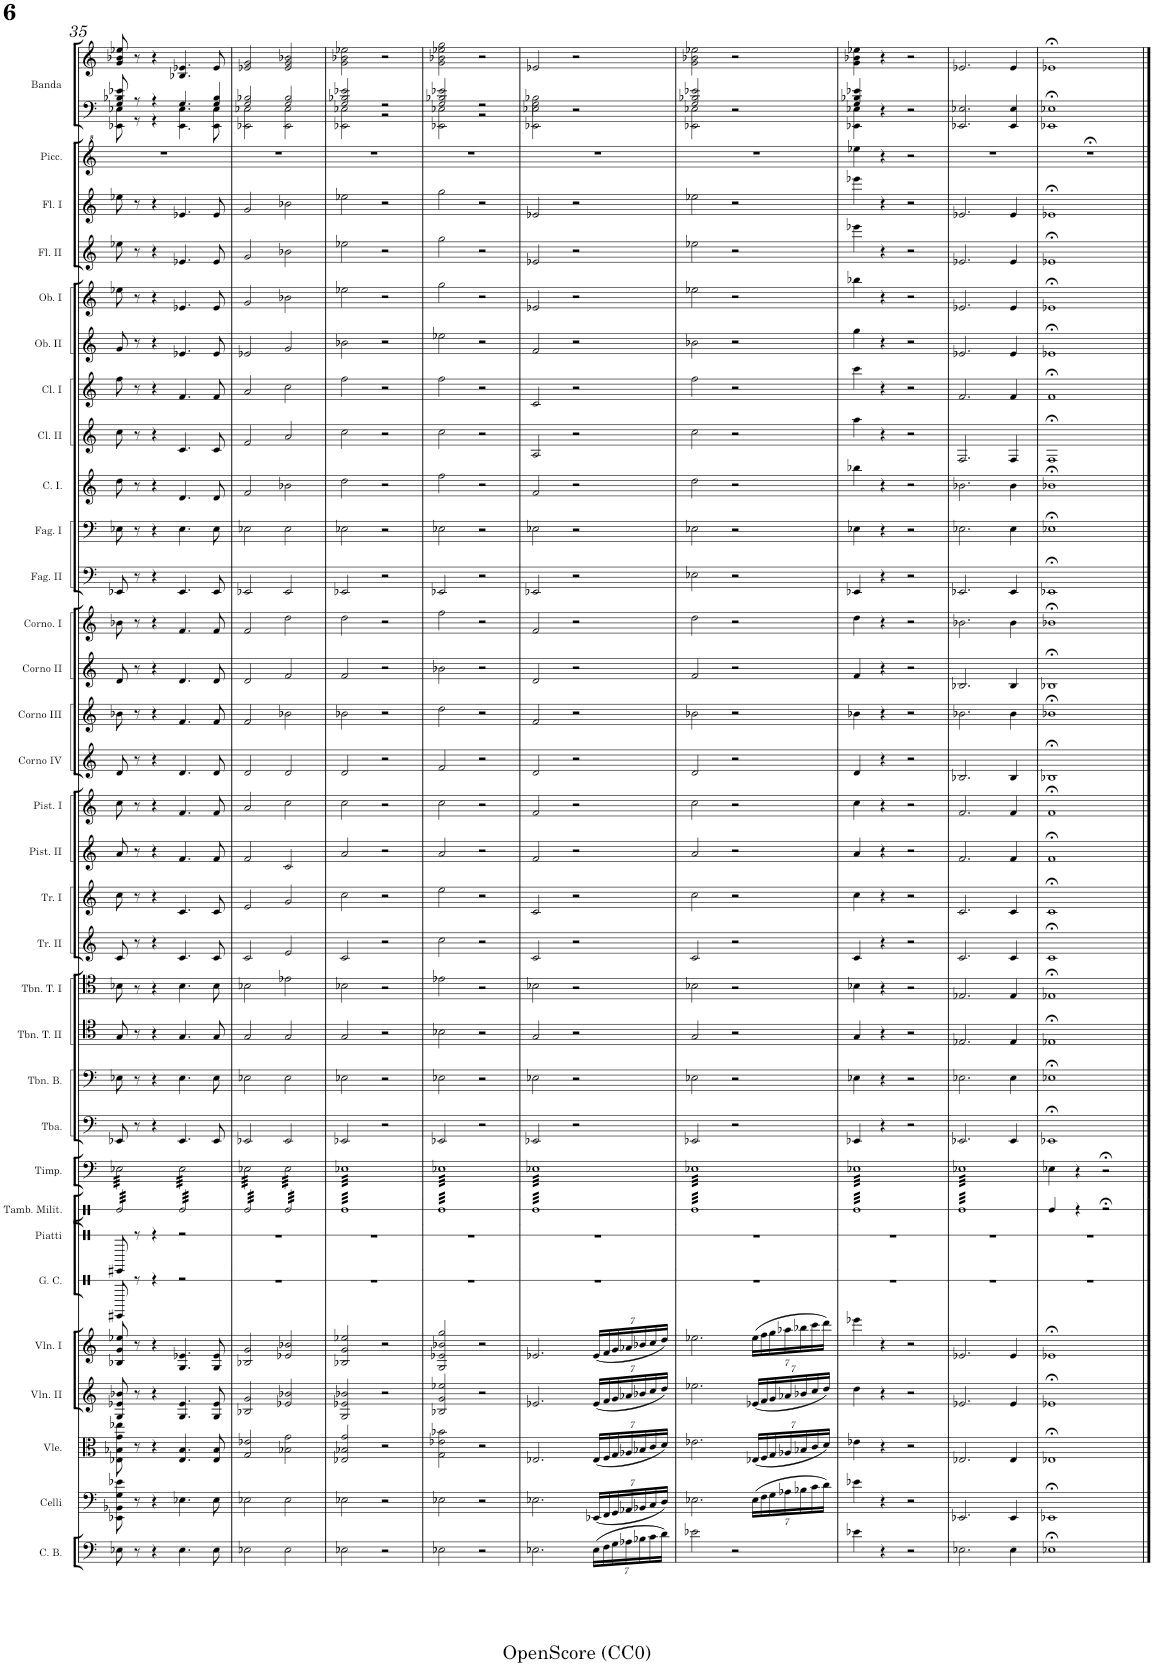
**kern	**kern	**kern	**kern	**kern	**kern	**kern	**kern	**kern	**kern	**kern	**kern	**kern	**kern	**kern	**kern	**kern	**kern	**kern	**kern	**kern	**kern	**kern	**kern	**kern	**kern	**kern	**kern	**kern	**kern	**kern	**kern
*part31	*part30	*part29	*part28	*part27	*part26	*part25	*part24	*part23	*part22	*part21	*part20	*part19	*part18	*part17	*part16	*part15	*part14	*part13	*part12	*part11	*part10	*part9	*part8	*part7	*part6	*part5	*part4	*part3	*part2	*part1	*part1
*staff32	*staff31	*staff30	*staff29	*staff28	*staff27	*staff26	*staff25	*staff24	*staff23	*staff22	*staff21	*staff20	*staff19	*staff18	*staff17	*staff16	*staff15	*staff14	*staff13	*staff12	*staff11	*staff10	*staff9	*staff8	*staff7	*staff6	*staff5	*staff4	*staff3	*staff2	*staff1
*I"C. Bassi	*I"Celli	*I"Viole	*I"Violini II	*I"Violini I	*I"Gran Cassa	*I"Piatti	*I"Timpani G. B. Eb.	*I"Tuba	*I"Trombone Basso	*I"Trombone Tenore II	*I"Trombone Tenore I	*I"Trombe Eb II	*I"Trombe Eb I	*I"Pist. Bb II	*I"Pist. Bb I	*I"Corno in F IV	*I"Corno in F III	*I"Corno in F II	*I"Corno in F I	*I"Fagotto II	*I"Fagotto I	*I"Corno Inglese	*I"Clarinetto in Bb II	*I"Clarinetto in Bb I	*I"Oboi II	*I"Oboi I	*I"Flauto II	*I"Flauto I	*I"Piccolo	*I"Banda (ad libitum)	*
*I'C. B.	*I'Celli	*I'Vle.	*I'Vln. II	*I'Vln. I	*I'G. C.	*I'Piatti	*I'Timp.	*I'Tba.	*I'Tbn. B.	*I'Tbn. T. II	*I'Tbn. T. I	*I'Tr. II	*I'Tr. I	*I'Pist. II	*I'Pist. I	*I'Corno IV	*I'Corno III	*I'Corno II	*I'Corno. I	*I'Fag. II	*I'Fag. I	*I'C. I.	*I'Cl. II	*I'Cl. I	*I'Ob. II	*I'Ob. I	*I'Fl. II	*I'Fl. I	*I'Picc.	*I'Banda	*
!!LO:PB:g=z
*clefF4	*clefF4	*clefC3	*clefG2	*clefG2	*clefX	*clefX	*clefF4	*clefF4	*clefF4	*clefC4	*clefC4	*clefG2	*clefG2	*clefG2	*clefG2	*clefG2	*clefG2	*clefG2	*clefG2	*clefF4	*clefF4	*clefG2	*clefG2	*clefG2	*clefG2	*clefG2	*clefG2	*clefG2	*clefG^2	*clefF4	*clefG2
*Trd7c12	*	*	*	*	*	*	*	*	*	*	*	*Trd-2c-3	*Trd-2c-3	*Trd1c2	*Trd1c2	*Trd4c7	*Trd4c7	*Trd4c7	*Trd4c7	*	*	*Trd4c7	*Trd1c2	*Trd1c2	*	*	*	*	*Trd-7c-12	*	*
*k[]	*k[]	*k[]	*k[]	*k[]	*k[]	*k[]	*k[]	*k[]	*k[]	*k[]	*k[]	*k[]	*k[]	*k[]	*k[]	*k[]	*k[]	*k[]	*k[]	*k[]	*k[]	*k[]	*k[]	*k[]	*k[]	*k[]	*k[]	*k[]	*k[]	*k[]	*k[]
*M4/4	*M4/4	*M4/4	*M4/4	*M4/4	*M4/4	*M4/4	*M4/4	*M4/4	*M4/4	*M4/4	*M4/4	*M4/4	*M4/4	*M4/4	*M4/4	*M4/4	*M4/4	*M4/4	*M4/4	*M4/4	*M4/4	*M4/4	*M4/4	*M4/4	*M4/4	*M4/4	*M4/4	*M4/4	*M4/4	*M4/4	*M4/4
*met(c)	*met(c)	*met(c)	*met(c)	*met(c)	*met(c)	*met(c)	*met(c)	*met(c)	*met(c)	*met(c)	*met(c)	*met(c)	*met(c)	*met(c)	*met(c)	*met(c)	*met(c)	*met(c)	*met(c)	*met(c)	*met(c)	*met(c)	*met(c)	*met(c)	*met(c)	*met(c)	*met(c)	*met(c)	*met(c)	*met(c)	*met(c)
=35	=35	=35	=35	=35	=35	=35	=35	=35	=35	=35	=35	=35	=35	=35	=35	=35	=35	=35	=35	=35	=35	=35	=35	=35	=35	=35	=35	=35	=35	=35	=35
*	*	*	*	*	*	*	*	*	*	*	*	*	*	*	*	*	*	*	*	*	*	*	*	*	*	*	*	*	*	*^	*
*	*	*	*	*	*	*	*tremolo	*	*	*	*	*	*	*	*	*	*	*	*	*	*	*	*	*	*	*	*	*	*	*	*	*
8E-X\	8EE-X\ 8BB-X\ 8G\ 8e-X\	8E-X\ 8B-X\ 8g\ 8ee-X\	8G/ 8e-X/ 8b-X/	8B-X/ 8g/ 8ee-X/	8F#X/	8F#X/	32E-X\LLL	8EE-X/	8E-X\	8G/	8B-X\	8c/	8cc\	8a/	8cc\	8d/	8b-X\	8d/	8b-X\	8EE-X/	8E-X\	8dd\	8cc\	8ff\	8g/	8ee-X\	8ee-X\	8ee-X\	1r	8G/ 8B-X/ 8e-X/	8EE-X\ 8E-X\	8g/ 8b-X/ 8ee-X/
.	.	.	.	.	.	.	32E-X\	.	.	.	.	.	.	.	.	.	.	.	.	.	.	.	.	.	.	.	.	.	.	.	.	.
.	.	.	.	.	.	.	32E-X\	.	.	.	.	.	.	.	.	.	.	.	.	.	.	.	.	.	.	.	.	.	.	.	.	.
.	.	.	.	.	.	.	32E-X\	.	.	.	.	.	.	.	.	.	.	.	.	.	.	.	.	.	.	.	.	.	.	.	.	.
8r	8r	8r	8r	8r	8r	8r	32E-X\	8r	8r	8r	8r	8r	8r	8r	8r	8r	8r	8r	8r	8r	8r	8r	8r	8r	8r	8r	8r	8r	.	8r	8r	8r
.	.	.	.	.	.	.	32E-X\	.	.	.	.	.	.	.	.	.	.	.	.	.	.	.	.	.	.	.	.	.	.	.	.	.
.	.	.	.	.	.	.	32E-X\	.	.	.	.	.	.	.	.	.	.	.	.	.	.	.	.	.	.	.	.	.	.	.	.	.
.	.	.	.	.	.	.	32E-X\	.	.	.	.	.	.	.	.	.	.	.	.	.	.	.	.	.	.	.	.	.	.	.	.	.
4r	4r	4r	4r	4r	4r	4r	32E-X\	4r	4r	4r	4r	4r	4r	4r	4r	4r	4r	4r	4r	4r	4r	4r	4r	4r	4r	4r	4r	4r	.	4r	4r	4r
.	.	.	.	.	.	.	32E-X\	.	.	.	.	.	.	.	.	.	.	.	.	.	.	.	.	.	.	.	.	.	.	.	.	.
.	.	.	.	.	.	.	32E-X\	.	.	.	.	.	.	.	.	.	.	.	.	.	.	.	.	.	.	.	.	.	.	.	.	.
.	.	.	.	.	.	.	32E-X\	.	.	.	.	.	.	.	.	.	.	.	.	.	.	.	.	.	.	.	.	.	.	.	.	.
.	.	.	.	.	.	.	32E-X\	.	.	.	.	.	.	.	.	.	.	.	.	.	.	.	.	.	.	.	.	.	.	.	.	.
.	.	.	.	.	.	.	32E-X\	.	.	.	.	.	.	.	.	.	.	.	.	.	.	.	.	.	.	.	.	.	.	.	.	.
.	.	.	.	.	.	.	32E-X\	.	.	.	.	.	.	.	.	.	.	.	.	.	.	.	.	.	.	.	.	.	.	.	.	.
.	.	.	.	.	.	.	32E-X\JJJ	.	.	.	.	.	.	.	.	.	.	.	.	.	.	.	.	.	.	.	.	.	.	.	.	.
4.E-\	4.E-X\	4.E-/ 4.B-/	4.G/ 4.e-/	4.G/ 4.e-X/	2r	2r	32E-\LLL	4.EE-/	4.E-\	4.G/	4.B-\	4.c/	4.c/	4.f/	4.f/	4.d/	4.f/	4.d/	4.f/	4.EE-/	4.E-\	4.d/	4.c/	4.f/	4.e-X/	4.e-X/	4.e-X/	4.e-X/	.	4.G/	4.EE-\ 4.E-\	4.B-X/ 4.e-X/
.	.	.	.	.	.	.	32E-\	.	.	.	.	.	.	.	.	.	.	.	.	.	.	.	.	.	.	.	.	.	.	.	.	.
.	.	.	.	.	.	.	32E-\	.	.	.	.	.	.	.	.	.	.	.	.	.	.	.	.	.	.	.	.	.	.	.	.	.
.	.	.	.	.	.	.	32E-\	.	.	.	.	.	.	.	.	.	.	.	.	.	.	.	.	.	.	.	.	.	.	.	.	.
.	.	.	.	.	.	.	32E-\	.	.	.	.	.	.	.	.	.	.	.	.	.	.	.	.	.	.	.	.	.	.	.	.	.
.	.	.	.	.	.	.	32E-\	.	.	.	.	.	.	.	.	.	.	.	.	.	.	.	.	.	.	.	.	.	.	.	.	.
.	.	.	.	.	.	.	32E-\	.	.	.	.	.	.	.	.	.	.	.	.	.	.	.	.	.	.	.	.	.	.	.	.	.
.	.	.	.	.	.	.	32E-\	.	.	.	.	.	.	.	.	.	.	.	.	.	.	.	.	.	.	.	.	.	.	.	.	.
.	.	.	.	.	.	.	32E-\	.	.	.	.	.	.	.	.	.	.	.	.	.	.	.	.	.	.	.	.	.	.	.	.	.
.	.	.	.	.	.	.	32E-\	.	.	.	.	.	.	.	.	.	.	.	.	.	.	.	.	.	.	.	.	.	.	.	.	.
.	.	.	.	.	.	.	32E-\	.	.	.	.	.	.	.	.	.	.	.	.	.	.	.	.	.	.	.	.	.	.	.	.	.
.	.	.	.	.	.	.	32E-\	.	.	.	.	.	.	.	.	.	.	.	.	.	.	.	.	.	.	.	.	.	.	.	.	.
8E-\	8E-\	8E-/ 8B-/	8G/ 8e-/	8G/ 8e-/	.	.	32E-\	8EE-/	8E-\	8G/	8B-\	8c/	8c/	8f/	8f/	8d/	8f/	8d/	8f/	8EE-/	8E-\	8d/	8c/	8f/	8e-/	8e-/	8e-/	8e-/	.	8G/ 8B-/	8EE-\ 8E-\	8e-/
.	.	.	.	.	.	.	32E-\	.	.	.	.	.	.	.	.	.	.	.	.	.	.	.	.	.	.	.	.	.	.	.	.	.
.	.	.	.	.	.	.	32E-\	.	.	.	.	.	.	.	.	.	.	.	.	.	.	.	.	.	.	.	.	.	.	.	.	.
.	.	.	.	.	.	.	32E-\JJJ	.	.	.	.	.	.	.	.	.	.	.	.	.	.	.	.	.	.	.	.	.	.	.	.	.
=36	=36	=36	=36	=36	=36	=36	=36	=36	=36	=36	=36	=36	=36	=36	=36	=36	=36	=36	=36	=36	=36	=36	=36	=36	=36	=36	=36	=36	=36	=36	=36	=36
2E-X\	2E-X\	2G/ 2e-X/	2B-X/ 2g/	2B-X/ 2g/	1r	1r	32E-X\LLL	2EE-X/	2E-X\	2G/	2B-X\	2c/	2e/	2f/	2a/	2d/	2f/	2d/	2f/	2EE-X/	2E-X\	2f/	2f/	2a/	2e-X/	2g/	2g/	2g/	1r	2G/ 2B-X/	2EE-X\ 2E-X\	2e-X/ 2g/
.	.	.	.	.	.	.	32E-X\	.	.	.	.	.	.	.	.	.	.	.	.	.	.	.	.	.	.	.	.	.	.	.	.	.
.	.	.	.	.	.	.	32E-X\	.	.	.	.	.	.	.	.	.	.	.	.	.	.	.	.	.	.	.	.	.	.	.	.	.
.	.	.	.	.	.	.	32E-X\	.	.	.	.	.	.	.	.	.	.	.	.	.	.	.	.	.	.	.	.	.	.	.	.	.
.	.	.	.	.	.	.	32E-X\	.	.	.	.	.	.	.	.	.	.	.	.	.	.	.	.	.	.	.	.	.	.	.	.	.
.	.	.	.	.	.	.	32E-X\	.	.	.	.	.	.	.	.	.	.	.	.	.	.	.	.	.	.	.	.	.	.	.	.	.
.	.	.	.	.	.	.	32E-X\	.	.	.	.	.	.	.	.	.	.	.	.	.	.	.	.	.	.	.	.	.	.	.	.	.
.	.	.	.	.	.	.	32E-X\	.	.	.	.	.	.	.	.	.	.	.	.	.	.	.	.	.	.	.	.	.	.	.	.	.
.	.	.	.	.	.	.	32E-X\	.	.	.	.	.	.	.	.	.	.	.	.	.	.	.	.	.	.	.	.	.	.	.	.	.
.	.	.	.	.	.	.	32E-X\	.	.	.	.	.	.	.	.	.	.	.	.	.	.	.	.	.	.	.	.	.	.	.	.	.
.	.	.	.	.	.	.	32E-X\	.	.	.	.	.	.	.	.	.	.	.	.	.	.	.	.	.	.	.	.	.	.	.	.	.
.	.	.	.	.	.	.	32E-X\	.	.	.	.	.	.	.	.	.	.	.	.	.	.	.	.	.	.	.	.	.	.	.	.	.
.	.	.	.	.	.	.	32E-X\	.	.	.	.	.	.	.	.	.	.	.	.	.	.	.	.	.	.	.	.	.	.	.	.	.
.	.	.	.	.	.	.	32E-X\	.	.	.	.	.	.	.	.	.	.	.	.	.	.	.	.	.	.	.	.	.	.	.	.	.
.	.	.	.	.	.	.	32E-X\	.	.	.	.	.	.	.	.	.	.	.	.	.	.	.	.	.	.	.	.	.	.	.	.	.
.	.	.	.	.	.	.	32E-X\JJJ	.	.	.	.	.	.	.	.	.	.	.	.	.	.	.	.	.	.	.	.	.	.	.	.	.
2E-\	2E-\	2B-X\ 2g\	2e-X/ 2b-X/	2e-X/ 2b-X/	.	.	32E-\LLL	2EE-/	2E-\	2G/	2e-X\	2e/	2g/	2c/	2cc\	2d/	2b-X\	2f/	2dd\	2EE-/	2E-\	2b-X\	2a/	2cc\	2g/	2b-X\	2b-X\	2b-X\	.	2G/ 2B-/	2EE-\ 2E-\	2e-/ 2g/ 2b-X/
.	.	.	.	.	.	.	32E-\	.	.	.	.	.	.	.	.	.	.	.	.	.	.	.	.	.	.	.	.	.	.	.	.	.
.	.	.	.	.	.	.	32E-\	.	.	.	.	.	.	.	.	.	.	.	.	.	.	.	.	.	.	.	.	.	.	.	.	.
.	.	.	.	.	.	.	32E-\	.	.	.	.	.	.	.	.	.	.	.	.	.	.	.	.	.	.	.	.	.	.	.	.	.
.	.	.	.	.	.	.	32E-\	.	.	.	.	.	.	.	.	.	.	.	.	.	.	.	.	.	.	.	.	.	.	.	.	.
.	.	.	.	.	.	.	32E-\	.	.	.	.	.	.	.	.	.	.	.	.	.	.	.	.	.	.	.	.	.	.	.	.	.
.	.	.	.	.	.	.	32E-\	.	.	.	.	.	.	.	.	.	.	.	.	.	.	.	.	.	.	.	.	.	.	.	.	.
.	.	.	.	.	.	.	32E-\	.	.	.	.	.	.	.	.	.	.	.	.	.	.	.	.	.	.	.	.	.	.	.	.	.
.	.	.	.	.	.	.	32E-\	.	.	.	.	.	.	.	.	.	.	.	.	.	.	.	.	.	.	.	.	.	.	.	.	.
.	.	.	.	.	.	.	32E-\	.	.	.	.	.	.	.	.	.	.	.	.	.	.	.	.	.	.	.	.	.	.	.	.	.
.	.	.	.	.	.	.	32E-\	.	.	.	.	.	.	.	.	.	.	.	.	.	.	.	.	.	.	.	.	.	.	.	.	.
.	.	.	.	.	.	.	32E-\	.	.	.	.	.	.	.	.	.	.	.	.	.	.	.	.	.	.	.	.	.	.	.	.	.
.	.	.	.	.	.	.	32E-\	.	.	.	.	.	.	.	.	.	.	.	.	.	.	.	.	.	.	.	.	.	.	.	.	.
.	.	.	.	.	.	.	32E-\	.	.	.	.	.	.	.	.	.	.	.	.	.	.	.	.	.	.	.	.	.	.	.	.	.
.	.	.	.	.	.	.	32E-\	.	.	.	.	.	.	.	.	.	.	.	.	.	.	.	.	.	.	.	.	.	.	.	.	.
.	.	.	.	.	.	.	32E-\JJJ	.	.	.	.	.	.	.	.	.	.	.	.	.	.	.	.	.	.	.	.	.	.	.	.	.
=37	=37	=37	=37	=37	=37	=37	=37	=37	=37	=37	=37	=37	=37	=37	=37	=37	=37	=37	=37	=37	=37	=37	=37	=37	=37	=37	=37	=37	=37	=37	=37	=37
2E-X\	2E-X\	2E-X/ 2B-X/ 2g/	2G/ 2e-X/ 2b-X/	2B-X/ 2g/ 2ee-X/	1r	1r	32E-XLLL	2EE-X/	2E-X\	2G/	2B-X\	2c/	2cc\	2a/	2cc\	2d/	2b-X\	2f/	2dd\	2EE-X/	2E-X\	2dd\	2cc\	2ff\	2b-X\	2ee-X\	2ee-X\	2ee-X\	1r	2G/ 2B-X/ 2e-X/	2EE-X\ 2E-X\	2g\ 2b-X\ 2ee-X\
.	.	.	.	.	.	.	32E-X	.	.	.	.	.	.	.	.	.	.	.	.	.	.	.	.	.	.	.	.	.	.	.	.	.
.	.	.	.	.	.	.	32E-X	.	.	.	.	.	.	.	.	.	.	.	.	.	.	.	.	.	.	.	.	.	.	.	.	.
.	.	.	.	.	.	.	32E-X	.	.	.	.	.	.	.	.	.	.	.	.	.	.	.	.	.	.	.	.	.	.	.	.	.
.	.	.	.	.	.	.	32E-X	.	.	.	.	.	.	.	.	.	.	.	.	.	.	.	.	.	.	.	.	.	.	.	.	.
.	.	.	.	.	.	.	32E-X	.	.	.	.	.	.	.	.	.	.	.	.	.	.	.	.	.	.	.	.	.	.	.	.	.
.	.	.	.	.	.	.	32E-X	.	.	.	.	.	.	.	.	.	.	.	.	.	.	.	.	.	.	.	.	.	.	.	.	.
.	.	.	.	.	.	.	32E-X	.	.	.	.	.	.	.	.	.	.	.	.	.	.	.	.	.	.	.	.	.	.	.	.	.
.	.	.	.	.	.	.	32E-X	.	.	.	.	.	.	.	.	.	.	.	.	.	.	.	.	.	.	.	.	.	.	.	.	.
.	.	.	.	.	.	.	32E-X	.	.	.	.	.	.	.	.	.	.	.	.	.	.	.	.	.	.	.	.	.	.	.	.	.
.	.	.	.	.	.	.	32E-X	.	.	.	.	.	.	.	.	.	.	.	.	.	.	.	.	.	.	.	.	.	.	.	.	.
.	.	.	.	.	.	.	32E-X	.	.	.	.	.	.	.	.	.	.	.	.	.	.	.	.	.	.	.	.	.	.	.	.	.
.	.	.	.	.	.	.	32E-X	.	.	.	.	.	.	.	.	.	.	.	.	.	.	.	.	.	.	.	.	.	.	.	.	.
.	.	.	.	.	.	.	32E-X	.	.	.	.	.	.	.	.	.	.	.	.	.	.	.	.	.	.	.	.	.	.	.	.	.
.	.	.	.	.	.	.	32E-X	.	.	.	.	.	.	.	.	.	.	.	.	.	.	.	.	.	.	.	.	.	.	.	.	.
.	.	.	.	.	.	.	32E-X	.	.	.	.	.	.	.	.	.	.	.	.	.	.	.	.	.	.	.	.	.	.	.	.	.
2r	2r	2r	2r	2r	.	.	32E-X	2r	2r	2r	2r	2r	2r	2r	2r	2r	2r	2r	2r	2r	2r	2r	2r	2r	2r	2r	2r	2r	.	2r	2r	2r
.	.	.	.	.	.	.	32E-X	.	.	.	.	.	.	.	.	.	.	.	.	.	.	.	.	.	.	.	.	.	.	.	.	.
.	.	.	.	.	.	.	32E-X	.	.	.	.	.	.	.	.	.	.	.	.	.	.	.	.	.	.	.	.	.	.	.	.	.
.	.	.	.	.	.	.	32E-X	.	.	.	.	.	.	.	.	.	.	.	.	.	.	.	.	.	.	.	.	.	.	.	.	.
.	.	.	.	.	.	.	32E-X	.	.	.	.	.	.	.	.	.	.	.	.	.	.	.	.	.	.	.	.	.	.	.	.	.
.	.	.	.	.	.	.	32E-X	.	.	.	.	.	.	.	.	.	.	.	.	.	.	.	.	.	.	.	.	.	.	.	.	.
.	.	.	.	.	.	.	32E-X	.	.	.	.	.	.	.	.	.	.	.	.	.	.	.	.	.	.	.	.	.	.	.	.	.
.	.	.	.	.	.	.	32E-X	.	.	.	.	.	.	.	.	.	.	.	.	.	.	.	.	.	.	.	.	.	.	.	.	.
.	.	.	.	.	.	.	32E-X	.	.	.	.	.	.	.	.	.	.	.	.	.	.	.	.	.	.	.	.	.	.	.	.	.
.	.	.	.	.	.	.	32E-X	.	.	.	.	.	.	.	.	.	.	.	.	.	.	.	.	.	.	.	.	.	.	.	.	.
.	.	.	.	.	.	.	32E-X	.	.	.	.	.	.	.	.	.	.	.	.	.	.	.	.	.	.	.	.	.	.	.	.	.
.	.	.	.	.	.	.	32E-X	.	.	.	.	.	.	.	.	.	.	.	.	.	.	.	.	.	.	.	.	.	.	.	.	.
.	.	.	.	.	.	.	32E-X	.	.	.	.	.	.	.	.	.	.	.	.	.	.	.	.	.	.	.	.	.	.	.	.	.
.	.	.	.	.	.	.	32E-X	.	.	.	.	.	.	.	.	.	.	.	.	.	.	.	.	.	.	.	.	.	.	.	.	.
.	.	.	.	.	.	.	32E-X	.	.	.	.	.	.	.	.	.	.	.	.	.	.	.	.	.	.	.	.	.	.	.	.	.
.	.	.	.	.	.	.	32E-XJJJ	.	.	.	.	.	.	.	.	.	.	.	.	.	.	.	.	.	.	.	.	.	.	.	.	.
=38	=38	=38	=38	=38	=38	=38	=38	=38	=38	=38	=38	=38	=38	=38	=38	=38	=38	=38	=38	=38	=38	=38	=38	=38	=38	=38	=38	=38	=38	=38	=38	=38
2E-X\	2E-X\	2G\ 2e-X\ 2b-X\	2B-X/ 2g/ 2ee-X/	2G/ 2e-X/ 2b-X/ 2gg/	1r	1r	32E-XLLL	2EE-X/	2E-X\	2B-X\	2e-X\	2cc\	2ee\	2a/	2cc\	2f/	2dd\	2b-X\	2ff\	2EE-X/	2E-X\	2ff\	2cc\	2ff\	2ee-X\	2gg\	2gg\	2gg\	1r	2G/ 2B-X/ 2e-X/	2EE-X\ 2E-X\	2g\ 2b-X\ 2ee-X\ 2gg\
.	.	.	.	.	.	.	32E-X	.	.	.	.	.	.	.	.	.	.	.	.	.	.	.	.	.	.	.	.	.	.	.	.	.
.	.	.	.	.	.	.	32E-X	.	.	.	.	.	.	.	.	.	.	.	.	.	.	.	.	.	.	.	.	.	.	.	.	.
.	.	.	.	.	.	.	32E-X	.	.	.	.	.	.	.	.	.	.	.	.	.	.	.	.	.	.	.	.	.	.	.	.	.
.	.	.	.	.	.	.	32E-X	.	.	.	.	.	.	.	.	.	.	.	.	.	.	.	.	.	.	.	.	.	.	.	.	.
.	.	.	.	.	.	.	32E-X	.	.	.	.	.	.	.	.	.	.	.	.	.	.	.	.	.	.	.	.	.	.	.	.	.
.	.	.	.	.	.	.	32E-X	.	.	.	.	.	.	.	.	.	.	.	.	.	.	.	.	.	.	.	.	.	.	.	.	.
.	.	.	.	.	.	.	32E-X	.	.	.	.	.	.	.	.	.	.	.	.	.	.	.	.	.	.	.	.	.	.	.	.	.
.	.	.	.	.	.	.	32E-X	.	.	.	.	.	.	.	.	.	.	.	.	.	.	.	.	.	.	.	.	.	.	.	.	.
.	.	.	.	.	.	.	32E-X	.	.	.	.	.	.	.	.	.	.	.	.	.	.	.	.	.	.	.	.	.	.	.	.	.
.	.	.	.	.	.	.	32E-X	.	.	.	.	.	.	.	.	.	.	.	.	.	.	.	.	.	.	.	.	.	.	.	.	.
.	.	.	.	.	.	.	32E-X	.	.	.	.	.	.	.	.	.	.	.	.	.	.	.	.	.	.	.	.	.	.	.	.	.
.	.	.	.	.	.	.	32E-X	.	.	.	.	.	.	.	.	.	.	.	.	.	.	.	.	.	.	.	.	.	.	.	.	.
.	.	.	.	.	.	.	32E-X	.	.	.	.	.	.	.	.	.	.	.	.	.	.	.	.	.	.	.	.	.	.	.	.	.
.	.	.	.	.	.	.	32E-X	.	.	.	.	.	.	.	.	.	.	.	.	.	.	.	.	.	.	.	.	.	.	.	.	.
.	.	.	.	.	.	.	32E-X	.	.	.	.	.	.	.	.	.	.	.	.	.	.	.	.	.	.	.	.	.	.	.	.	.
2r	2r	2r	2r	2r	.	.	32E-X	2r	2r	2r	2r	2r	2r	2r	2r	2r	2r	2r	2r	2r	2r	2r	2r	2r	2r	2r	2r	2r	.	2r	2r	2r
.	.	.	.	.	.	.	32E-X	.	.	.	.	.	.	.	.	.	.	.	.	.	.	.	.	.	.	.	.	.	.	.	.	.
.	.	.	.	.	.	.	32E-X	.	.	.	.	.	.	.	.	.	.	.	.	.	.	.	.	.	.	.	.	.	.	.	.	.
.	.	.	.	.	.	.	32E-X	.	.	.	.	.	.	.	.	.	.	.	.	.	.	.	.	.	.	.	.	.	.	.	.	.
.	.	.	.	.	.	.	32E-X	.	.	.	.	.	.	.	.	.	.	.	.	.	.	.	.	.	.	.	.	.	.	.	.	.
.	.	.	.	.	.	.	32E-X	.	.	.	.	.	.	.	.	.	.	.	.	.	.	.	.	.	.	.	.	.	.	.	.	.
.	.	.	.	.	.	.	32E-X	.	.	.	.	.	.	.	.	.	.	.	.	.	.	.	.	.	.	.	.	.	.	.	.	.
.	.	.	.	.	.	.	32E-X	.	.	.	.	.	.	.	.	.	.	.	.	.	.	.	.	.	.	.	.	.	.	.	.	.
.	.	.	.	.	.	.	32E-X	.	.	.	.	.	.	.	.	.	.	.	.	.	.	.	.	.	.	.	.	.	.	.	.	.
.	.	.	.	.	.	.	32E-X	.	.	.	.	.	.	.	.	.	.	.	.	.	.	.	.	.	.	.	.	.	.	.	.	.
.	.	.	.	.	.	.	32E-X	.	.	.	.	.	.	.	.	.	.	.	.	.	.	.	.	.	.	.	.	.	.	.	.	.
.	.	.	.	.	.	.	32E-X	.	.	.	.	.	.	.	.	.	.	.	.	.	.	.	.	.	.	.	.	.	.	.	.	.
.	.	.	.	.	.	.	32E-X	.	.	.	.	.	.	.	.	.	.	.	.	.	.	.	.	.	.	.	.	.	.	.	.	.
.	.	.	.	.	.	.	32E-X	.	.	.	.	.	.	.	.	.	.	.	.	.	.	.	.	.	.	.	.	.	.	.	.	.
.	.	.	.	.	.	.	32E-X	.	.	.	.	.	.	.	.	.	.	.	.	.	.	.	.	.	.	.	.	.	.	.	.	.
.	.	.	.	.	.	.	32E-XJJJ	.	.	.	.	.	.	.	.	.	.	.	.	.	.	.	.	.	.	.	.	.	.	.	.	.
=39	=39	=39	=39	=39	=39	=39	=39	=39	=39	=39	=39	=39	=39	=39	=39	=39	=39	=39	=39	=39	=39	=39	=39	=39	=39	=39	=39	=39	=39	=39	=39	=39
2.E-X\	2.E-X\	2.E-X/	2.e-X/	2.e-X/	1r	1r	32E-XLLL	2EE-X/	2E-X\	2G/	2B-X\	2c/	2c/	2f/	2f/	2d/	2f/	2d/	2f/	2EE-X/	2E-X\	2f/	2A/	2c/	2f/	2e-X/	2e-X/	2e-X/	1r	2B-X\	2EE-X\ 2E-X\ 2G\	2e-X/
.	.	.	.	.	.	.	32E-X	.	.	.	.	.	.	.	.	.	.	.	.	.	.	.	.	.	.	.	.	.	.	.	.	.
.	.	.	.	.	.	.	32E-X	.	.	.	.	.	.	.	.	.	.	.	.	.	.	.	.	.	.	.	.	.	.	.	.	.
.	.	.	.	.	.	.	32E-X	.	.	.	.	.	.	.	.	.	.	.	.	.	.	.	.	.	.	.	.	.	.	.	.	.
.	.	.	.	.	.	.	32E-X	.	.	.	.	.	.	.	.	.	.	.	.	.	.	.	.	.	.	.	.	.	.	.	.	.
.	.	.	.	.	.	.	32E-X	.	.	.	.	.	.	.	.	.	.	.	.	.	.	.	.	.	.	.	.	.	.	.	.	.
.	.	.	.	.	.	.	32E-X	.	.	.	.	.	.	.	.	.	.	.	.	.	.	.	.	.	.	.	.	.	.	.	.	.
.	.	.	.	.	.	.	32E-X	.	.	.	.	.	.	.	.	.	.	.	.	.	.	.	.	.	.	.	.	.	.	.	.	.
.	.	.	.	.	.	.	32E-X	.	.	.	.	.	.	.	.	.	.	.	.	.	.	.	.	.	.	.	.	.	.	.	.	.
.	.	.	.	.	.	.	32E-X	.	.	.	.	.	.	.	.	.	.	.	.	.	.	.	.	.	.	.	.	.	.	.	.	.
.	.	.	.	.	.	.	32E-X	.	.	.	.	.	.	.	.	.	.	.	.	.	.	.	.	.	.	.	.	.	.	.	.	.
.	.	.	.	.	.	.	32E-X	.	.	.	.	.	.	.	.	.	.	.	.	.	.	.	.	.	.	.	.	.	.	.	.	.
.	.	.	.	.	.	.	32E-X	.	.	.	.	.	.	.	.	.	.	.	.	.	.	.	.	.	.	.	.	.	.	.	.	.
.	.	.	.	.	.	.	32E-X	.	.	.	.	.	.	.	.	.	.	.	.	.	.	.	.	.	.	.	.	.	.	.	.	.
.	.	.	.	.	.	.	32E-X	.	.	.	.	.	.	.	.	.	.	.	.	.	.	.	.	.	.	.	.	.	.	.	.	.
.	.	.	.	.	.	.	32E-X	.	.	.	.	.	.	.	.	.	.	.	.	.	.	.	.	.	.	.	.	.	.	.	.	.
.	.	.	.	.	.	.	32E-X	2r	2r	2r	2r	2r	2r	2r	2r	2r	2r	2r	2r	2r	2r	2r	2r	2r	2r	2r	2r	2r	.	2ryy	2r	2r
.	.	.	.	.	.	.	32E-X	.	.	.	.	.	.	.	.	.	.	.	.	.	.	.	.	.	.	.	.	.	.	.	.	.
.	.	.	.	.	.	.	32E-X	.	.	.	.	.	.	.	.	.	.	.	.	.	.	.	.	.	.	.	.	.	.	.	.	.
.	.	.	.	.	.	.	32E-X	.	.	.	.	.	.	.	.	.	.	.	.	.	.	.	.	.	.	.	.	.	.	.	.	.
.	.	.	.	.	.	.	32E-X	.	.	.	.	.	.	.	.	.	.	.	.	.	.	.	.	.	.	.	.	.	.	.	.	.
.	.	.	.	.	.	.	32E-X	.	.	.	.	.	.	.	.	.	.	.	.	.	.	.	.	.	.	.	.	.	.	.	.	.
.	.	.	.	.	.	.	32E-X	.	.	.	.	.	.	.	.	.	.	.	.	.	.	.	.	.	.	.	.	.	.	.	.	.
.	.	.	.	.	.	.	32E-X	.	.	.	.	.	.	.	.	.	.	.	.	.	.	.	.	.	.	.	.	.	.	.	.	.
*Xbrackettup	*Xbrackettup	*Xbrackettup	*Xbrackettup	*Xbrackettup	*	*	*	*	*	*	*	*	*	*	*	*	*	*	*	*	*	*	*	*	*	*	*	*	*	*	*	*
(28E-\LL	(28EE-X/LL	(28E-/LL	(28e-/LL	(28e-/LL	.	.	32E-X	.	.	.	.	.	.	.	.	.	.	.	.	.	.	.	.	.	.	.	.	.	.	.	.	.
.	.	.	.	.	.	.	32E-X	.	.	.	.	.	.	.	.	.	.	.	.	.	.	.	.	.	.	.	.	.	.	.	.	.
28F\	28FF/	28F/	28f/	28f/	.	.	.	.	.	.	.	.	.	.	.	.	.	.	.	.	.	.	.	.	.	.	.	.	.	.	.	.
.	.	.	.	.	.	.	32E-X	.	.	.	.	.	.	.	.	.	.	.	.	.	.	.	.	.	.	.	.	.	.	.	.	.
28G\	28GG/	28G/	28g/	28g/	.	.	.	.	.	.	.	.	.	.	.	.	.	.	.	.	.	.	.	.	.	.	.	.	.	.	.	.
.	.	.	.	.	.	.	32E-X	.	.	.	.	.	.	.	.	.	.	.	.	.	.	.	.	.	.	.	.	.	.	.	.	.
28A-X\	28AA-X/	28A-X/	28a-X/	28a-X/	.	.	.	.	.	.	.	.	.	.	.	.	.	.	.	.	.	.	.	.	.	.	.	.	.	.	.	.
.	.	.	.	.	.	.	32E-X	.	.	.	.	.	.	.	.	.	.	.	.	.	.	.	.	.	.	.	.	.	.	.	.	.
28B-X\	28BB-X/	28B-X/	28b-X/	28b-X/	.	.	.	.	.	.	.	.	.	.	.	.	.	.	.	.	.	.	.	.	.	.	.	.	.	.	.	.
.	.	.	.	.	.	.	32E-X	.	.	.	.	.	.	.	.	.	.	.	.	.	.	.	.	.	.	.	.	.	.	.	.	.
28c\	28C/	28c/	28cc/	28cc/	.	.	.	.	.	.	.	.	.	.	.	.	.	.	.	.	.	.	.	.	.	.	.	.	.	.	.	.
.	.	.	.	.	.	.	32E-X	.	.	.	.	.	.	.	.	.	.	.	.	.	.	.	.	.	.	.	.	.	.	.	.	.
28d\JJ)	28D/JJ)	28d/JJ)	28dd/JJ)	28dd/JJ)	.	.	.	.	.	.	.	.	.	.	.	.	.	.	.	.	.	.	.	.	.	.	.	.	.	.	.	.
.	.	.	.	.	.	.	32E-XJJJ	.	.	.	.	.	.	.	.	.	.	.	.	.	.	.	.	.	.	.	.	.	.	.	.	.
=40	=40	=40	=40	=40	=40	=40	=40	=40	=40	=40	=40	=40	=40	=40	=40	=40	=40	=40	=40	=40	=40	=40	=40	=40	=40	=40	=40	=40	=40	=40	=40	=40
2e-X\	2.E-X\	2.e-X\	2.ee-X\	2.ee-X\	1r	1r	32E-XLLL	2EE-X/	2E-X\	2G/	2B-X\	2c/	2cc\	2a/	2cc\	2d/	2b-X\	2f/	2dd\	2E-X\	2E-X\	2dd\	2cc\	2ff\	2b-X\	2ee-X\	2ee-X\	2ee-X\	1r	2G/ 2B-X/ 2e-X/	2EE-X\ 2E-X\	2g\ 2b-X\ 2ee-X\
.	.	.	.	.	.	.	32E-X	.	.	.	.	.	.	.	.	.	.	.	.	.	.	.	.	.	.	.	.	.	.	.	.	.
.	.	.	.	.	.	.	32E-X	.	.	.	.	.	.	.	.	.	.	.	.	.	.	.	.	.	.	.	.	.	.	.	.	.
.	.	.	.	.	.	.	32E-X	.	.	.	.	.	.	.	.	.	.	.	.	.	.	.	.	.	.	.	.	.	.	.	.	.
.	.	.	.	.	.	.	32E-X	.	.	.	.	.	.	.	.	.	.	.	.	.	.	.	.	.	.	.	.	.	.	.	.	.
.	.	.	.	.	.	.	32E-X	.	.	.	.	.	.	.	.	.	.	.	.	.	.	.	.	.	.	.	.	.	.	.	.	.
.	.	.	.	.	.	.	32E-X	.	.	.	.	.	.	.	.	.	.	.	.	.	.	.	.	.	.	.	.	.	.	.	.	.
.	.	.	.	.	.	.	32E-X	.	.	.	.	.	.	.	.	.	.	.	.	.	.	.	.	.	.	.	.	.	.	.	.	.
.	.	.	.	.	.	.	32E-X	.	.	.	.	.	.	.	.	.	.	.	.	.	.	.	.	.	.	.	.	.	.	.	.	.
.	.	.	.	.	.	.	32E-X	.	.	.	.	.	.	.	.	.	.	.	.	.	.	.	.	.	.	.	.	.	.	.	.	.
.	.	.	.	.	.	.	32E-X	.	.	.	.	.	.	.	.	.	.	.	.	.	.	.	.	.	.	.	.	.	.	.	.	.
.	.	.	.	.	.	.	32E-X	.	.	.	.	.	.	.	.	.	.	.	.	.	.	.	.	.	.	.	.	.	.	.	.	.
.	.	.	.	.	.	.	32E-X	.	.	.	.	.	.	.	.	.	.	.	.	.	.	.	.	.	.	.	.	.	.	.	.	.
.	.	.	.	.	.	.	32E-X	.	.	.	.	.	.	.	.	.	.	.	.	.	.	.	.	.	.	.	.	.	.	.	.	.
.	.	.	.	.	.	.	32E-X	.	.	.	.	.	.	.	.	.	.	.	.	.	.	.	.	.	.	.	.	.	.	.	.	.
.	.	.	.	.	.	.	32E-X	.	.	.	.	.	.	.	.	.	.	.	.	.	.	.	.	.	.	.	.	.	.	.	.	.
2r	.	.	.	.	.	.	32E-X	2r	2r	2r	2r	2r	2r	2r	2r	2r	2r	2r	2r	2r	2r	2r	2r	2r	2r	2r	2r	2r	.	2r	2ryy	2r
.	.	.	.	.	.	.	32E-X	.	.	.	.	.	.	.	.	.	.	.	.	.	.	.	.	.	.	.	.	.	.	.	.	.
.	.	.	.	.	.	.	32E-X	.	.	.	.	.	.	.	.	.	.	.	.	.	.	.	.	.	.	.	.	.	.	.	.	.
.	.	.	.	.	.	.	32E-X	.	.	.	.	.	.	.	.	.	.	.	.	.	.	.	.	.	.	.	.	.	.	.	.	.
.	.	.	.	.	.	.	32E-X	.	.	.	.	.	.	.	.	.	.	.	.	.	.	.	.	.	.	.	.	.	.	.	.	.
.	.	.	.	.	.	.	32E-X	.	.	.	.	.	.	.	.	.	.	.	.	.	.	.	.	.	.	.	.	.	.	.	.	.
.	.	.	.	.	.	.	32E-X	.	.	.	.	.	.	.	.	.	.	.	.	.	.	.	.	.	.	.	.	.	.	.	.	.
.	.	.	.	.	.	.	32E-X	.	.	.	.	.	.	.	.	.	.	.	.	.	.	.	.	.	.	.	.	.	.	.	.	.
.	(28E-\LL	(28E-X/LL	(28e-X/LL	(28ee-\LL	.	.	32E-X	.	.	.	.	.	.	.	.	.	.	.	.	.	.	.	.	.	.	.	.	.	.	.	.	.
.	.	.	.	.	.	.	32E-X	.	.	.	.	.	.	.	.	.	.	.	.	.	.	.	.	.	.	.	.	.	.	.	.	.
.	28F\	28F/	28f/	28ff\	.	.	.	.	.	.	.	.	.	.	.	.	.	.	.	.	.	.	.	.	.	.	.	.	.	.	.	.
.	.	.	.	.	.	.	32E-X	.	.	.	.	.	.	.	.	.	.	.	.	.	.	.	.	.	.	.	.	.	.	.	.	.
.	28G\	28G/	28g/	28gg\	.	.	.	.	.	.	.	.	.	.	.	.	.	.	.	.	.	.	.	.	.	.	.	.	.	.	.	.
.	.	.	.	.	.	.	32E-X	.	.	.	.	.	.	.	.	.	.	.	.	.	.	.	.	.	.	.	.	.	.	.	.	.
.	28A-X\	28A-X/	28a-X/	28aa-X\	.	.	.	.	.	.	.	.	.	.	.	.	.	.	.	.	.	.	.	.	.	.	.	.	.	.	.	.
.	.	.	.	.	.	.	32E-X	.	.	.	.	.	.	.	.	.	.	.	.	.	.	.	.	.	.	.	.	.	.	.	.	.
.	28B-X\	28B-X/	28b-X/	28bb-X\	.	.	.	.	.	.	.	.	.	.	.	.	.	.	.	.	.	.	.	.	.	.	.	.	.	.	.	.
.	.	.	.	.	.	.	32E-X	.	.	.	.	.	.	.	.	.	.	.	.	.	.	.	.	.	.	.	.	.	.	.	.	.
.	28c\	28c/	28cc/	28ccc\	.	.	.	.	.	.	.	.	.	.	.	.	.	.	.	.	.	.	.	.	.	.	.	.	.	.	.	.
.	.	.	.	.	.	.	32E-X	.	.	.	.	.	.	.	.	.	.	.	.	.	.	.	.	.	.	.	.	.	.	.	.	.
.	28d\JJ)	28d/JJ)	28dd/JJ)	28ddd\JJ)	.	.	.	.	.	.	.	.	.	.	.	.	.	.	.	.	.	.	.	.	.	.	.	.	.	.	.	.
.	.	.	.	.	.	.	32E-XJJJ	.	.	.	.	.	.	.	.	.	.	.	.	.	.	.	.	.	.	.	.	.	.	.	.	.
=41	=41	=41	=41	=41	=41	=41	=41	=41	=41	=41	=41	=41	=41	=41	=41	=41	=41	=41	=41	=41	=41	=41	=41	=41	=41	=41	=41	=41	=41	=41	=41	=41
4e-X\	4e-X\	4e-X\	4dd\	4eee-X\	1r	1r	32E-XLLL	4EE-X/	4E-X\	4G/	4B-X\	4c/	4cc\	4a/	4cc\	4d/	4b-X\	4f/	4dd\	4EE-X/	4E-X\	4bb-X\	4aa\	4ccc\	4gg\	4bb-X\	4eee-X\	4eee-X\	4eee-X\	4G/ 4B-X/ 4e-X/	4EE-X\ 4E-X\	4g\ 4b-X\ 4ee-X\
.	.	.	.	.	.	.	32E-X	.	.	.	.	.	.	.	.	.	.	.	.	.	.	.	.	.	.	.	.	.	.	.	.	.
.	.	.	.	.	.	.	32E-X	.	.	.	.	.	.	.	.	.	.	.	.	.	.	.	.	.	.	.	.	.	.	.	.	.
.	.	.	.	.	.	.	32E-X	.	.	.	.	.	.	.	.	.	.	.	.	.	.	.	.	.	.	.	.	.	.	.	.	.
.	.	.	.	.	.	.	32E-X	.	.	.	.	.	.	.	.	.	.	.	.	.	.	.	.	.	.	.	.	.	.	.	.	.
.	.	.	.	.	.	.	32E-X	.	.	.	.	.	.	.	.	.	.	.	.	.	.	.	.	.	.	.	.	.	.	.	.	.
.	.	.	.	.	.	.	32E-X	.	.	.	.	.	.	.	.	.	.	.	.	.	.	.	.	.	.	.	.	.	.	.	.	.
.	.	.	.	.	.	.	32E-X	.	.	.	.	.	.	.	.	.	.	.	.	.	.	.	.	.	.	.	.	.	.	.	.	.
4r	4r	4r	4r	4r	.	.	32E-X	4r	4r	4r	4r	4r	4r	4r	4r	4r	4r	4r	4r	4r	4r	4r	4r	4r	4r	4r	4r	4r	4r	4r	2.ryy	4r
.	.	.	.	.	.	.	32E-X	.	.	.	.	.	.	.	.	.	.	.	.	.	.	.	.	.	.	.	.	.	.	.	.	.
.	.	.	.	.	.	.	32E-X	.	.	.	.	.	.	.	.	.	.	.	.	.	.	.	.	.	.	.	.	.	.	.	.	.
.	.	.	.	.	.	.	32E-X	.	.	.	.	.	.	.	.	.	.	.	.	.	.	.	.	.	.	.	.	.	.	.	.	.
.	.	.	.	.	.	.	32E-X	.	.	.	.	.	.	.	.	.	.	.	.	.	.	.	.	.	.	.	.	.	.	.	.	.
.	.	.	.	.	.	.	32E-X	.	.	.	.	.	.	.	.	.	.	.	.	.	.	.	.	.	.	.	.	.	.	.	.	.
.	.	.	.	.	.	.	32E-X	.	.	.	.	.	.	.	.	.	.	.	.	.	.	.	.	.	.	.	.	.	.	.	.	.
.	.	.	.	.	.	.	32E-X	.	.	.	.	.	.	.	.	.	.	.	.	.	.	.	.	.	.	.	.	.	.	.	.	.
2r	2r	2r	2r	2r	.	.	32E-X	2r	2r	2r	2r	2r	2r	2r	2r	2r	2r	2r	2r	2r	2r	2r	2r	2r	2r	2r	2r	2r	2r	2r	.	2r
.	.	.	.	.	.	.	32E-X	.	.	.	.	.	.	.	.	.	.	.	.	.	.	.	.	.	.	.	.	.	.	.	.	.
.	.	.	.	.	.	.	32E-X	.	.	.	.	.	.	.	.	.	.	.	.	.	.	.	.	.	.	.	.	.	.	.	.	.
.	.	.	.	.	.	.	32E-X	.	.	.	.	.	.	.	.	.	.	.	.	.	.	.	.	.	.	.	.	.	.	.	.	.
.	.	.	.	.	.	.	32E-X	.	.	.	.	.	.	.	.	.	.	.	.	.	.	.	.	.	.	.	.	.	.	.	.	.
.	.	.	.	.	.	.	32E-X	.	.	.	.	.	.	.	.	.	.	.	.	.	.	.	.	.	.	.	.	.	.	.	.	.
.	.	.	.	.	.	.	32E-X	.	.	.	.	.	.	.	.	.	.	.	.	.	.	.	.	.	.	.	.	.	.	.	.	.
.	.	.	.	.	.	.	32E-X	.	.	.	.	.	.	.	.	.	.	.	.	.	.	.	.	.	.	.	.	.	.	.	.	.
.	.	.	.	.	.	.	32E-X	.	.	.	.	.	.	.	.	.	.	.	.	.	.	.	.	.	.	.	.	.	.	.	.	.
.	.	.	.	.	.	.	32E-X	.	.	.	.	.	.	.	.	.	.	.	.	.	.	.	.	.	.	.	.	.	.	.	.	.
.	.	.	.	.	.	.	32E-X	.	.	.	.	.	.	.	.	.	.	.	.	.	.	.	.	.	.	.	.	.	.	.	.	.
.	.	.	.	.	.	.	32E-X	.	.	.	.	.	.	.	.	.	.	.	.	.	.	.	.	.	.	.	.	.	.	.	.	.
.	.	.	.	.	.	.	32E-X	.	.	.	.	.	.	.	.	.	.	.	.	.	.	.	.	.	.	.	.	.	.	.	.	.
.	.	.	.	.	.	.	32E-X	.	.	.	.	.	.	.	.	.	.	.	.	.	.	.	.	.	.	.	.	.	.	.	.	.
.	.	.	.	.	.	.	32E-X	.	.	.	.	.	.	.	.	.	.	.	.	.	.	.	.	.	.	.	.	.	.	.	.	.
.	.	.	.	.	.	.	32E-XJJJ	.	.	.	.	.	.	.	.	.	.	.	.	.	.	.	.	.	.	.	.	.	.	.	.	.
*	*	*	*	*	*	*	*	*	*	*	*	*	*	*	*	*	*	*	*	*	*	*	*	*	*	*	*	*	*	*v	*v	*
=42	=42	=42	=42	=42	=42	=42	=42	=42	=42	=42	=42	=42	=42	=42	=42	=42	=42	=42	=42	=42	=42	=42	=42	=42	=42	=42	=42	=42	=42	=42	=42
2.E-X\	2.EE-X/	2.E-X/	2.e-X/	2.e-X/	1r	1r	32E-XLLL	2.EE-X/	2.E-X\	2.E-X/	2.E-X/	2.c/	2.c/	2.f/	2.f/	2.B-X/	2.b-X\	2.B-X/	2.b-X\	2.EE-X/	2.E-X\	2.b-X\	2.F/	2.f/	2.e-X/	2.e-X/	2.e-X/	2.e-X/	1r	2.EE-X/ 2.E-X/	2.e-X/
.	.	.	.	.	.	.	32E-X	.	.	.	.	.	.	.	.	.	.	.	.	.	.	.	.	.	.	.	.	.	.	.	.
.	.	.	.	.	.	.	32E-X	.	.	.	.	.	.	.	.	.	.	.	.	.	.	.	.	.	.	.	.	.	.	.	.
.	.	.	.	.	.	.	32E-X	.	.	.	.	.	.	.	.	.	.	.	.	.	.	.	.	.	.	.	.	.	.	.	.
.	.	.	.	.	.	.	32E-X	.	.	.	.	.	.	.	.	.	.	.	.	.	.	.	.	.	.	.	.	.	.	.	.
.	.	.	.	.	.	.	32E-X	.	.	.	.	.	.	.	.	.	.	.	.	.	.	.	.	.	.	.	.	.	.	.	.
.	.	.	.	.	.	.	32E-X	.	.	.	.	.	.	.	.	.	.	.	.	.	.	.	.	.	.	.	.	.	.	.	.
.	.	.	.	.	.	.	32E-X	.	.	.	.	.	.	.	.	.	.	.	.	.	.	.	.	.	.	.	.	.	.	.	.
.	.	.	.	.	.	.	32E-X	.	.	.	.	.	.	.	.	.	.	.	.	.	.	.	.	.	.	.	.	.	.	.	.
.	.	.	.	.	.	.	32E-X	.	.	.	.	.	.	.	.	.	.	.	.	.	.	.	.	.	.	.	.	.	.	.	.
.	.	.	.	.	.	.	32E-X	.	.	.	.	.	.	.	.	.	.	.	.	.	.	.	.	.	.	.	.	.	.	.	.
.	.	.	.	.	.	.	32E-X	.	.	.	.	.	.	.	.	.	.	.	.	.	.	.	.	.	.	.	.	.	.	.	.
.	.	.	.	.	.	.	32E-X	.	.	.	.	.	.	.	.	.	.	.	.	.	.	.	.	.	.	.	.	.	.	.	.
.	.	.	.	.	.	.	32E-X	.	.	.	.	.	.	.	.	.	.	.	.	.	.	.	.	.	.	.	.	.	.	.	.
.	.	.	.	.	.	.	32E-X	.	.	.	.	.	.	.	.	.	.	.	.	.	.	.	.	.	.	.	.	.	.	.	.
.	.	.	.	.	.	.	32E-X	.	.	.	.	.	.	.	.	.	.	.	.	.	.	.	.	.	.	.	.	.	.	.	.
.	.	.	.	.	.	.	32E-X	.	.	.	.	.	.	.	.	.	.	.	.	.	.	.	.	.	.	.	.	.	.	.	.
.	.	.	.	.	.	.	32E-X	.	.	.	.	.	.	.	.	.	.	.	.	.	.	.	.	.	.	.	.	.	.	.	.
.	.	.	.	.	.	.	32E-X	.	.	.	.	.	.	.	.	.	.	.	.	.	.	.	.	.	.	.	.	.	.	.	.
.	.	.	.	.	.	.	32E-X	.	.	.	.	.	.	.	.	.	.	.	.	.	.	.	.	.	.	.	.	.	.	.	.
.	.	.	.	.	.	.	32E-X	.	.	.	.	.	.	.	.	.	.	.	.	.	.	.	.	.	.	.	.	.	.	.	.
.	.	.	.	.	.	.	32E-X	.	.	.	.	.	.	.	.	.	.	.	.	.	.	.	.	.	.	.	.	.	.	.	.
.	.	.	.	.	.	.	32E-X	.	.	.	.	.	.	.	.	.	.	.	.	.	.	.	.	.	.	.	.	.	.	.	.
.	.	.	.	.	.	.	32E-X	.	.	.	.	.	.	.	.	.	.	.	.	.	.	.	.	.	.	.	.	.	.	.	.
4E-\	4EE-/	4E-/	4e-/	4e-/	.	.	32E-X	4EE-/	4E-\	4E-/	4E-/	4c/	4c/	4f/	4f/	4B-/	4b-\	4B-/	4b-\	4EE-/	4E-\	4b-\	4F/	4f/	4e-/	4e-/	4e-/	4e-/	.	4EE-/ 4E-/	4e-/
.	.	.	.	.	.	.	32E-X	.	.	.	.	.	.	.	.	.	.	.	.	.	.	.	.	.	.	.	.	.	.	.	.
.	.	.	.	.	.	.	32E-X	.	.	.	.	.	.	.	.	.	.	.	.	.	.	.	.	.	.	.	.	.	.	.	.
.	.	.	.	.	.	.	32E-X	.	.	.	.	.	.	.	.	.	.	.	.	.	.	.	.	.	.	.	.	.	.	.	.
.	.	.	.	.	.	.	32E-X	.	.	.	.	.	.	.	.	.	.	.	.	.	.	.	.	.	.	.	.	.	.	.	.
.	.	.	.	.	.	.	32E-X	.	.	.	.	.	.	.	.	.	.	.	.	.	.	.	.	.	.	.	.	.	.	.	.
.	.	.	.	.	.	.	32E-X	.	.	.	.	.	.	.	.	.	.	.	.	.	.	.	.	.	.	.	.	.	.	.	.
.	.	.	.	.	.	.	32E-XJJJ	.	.	.	.	.	.	.	.	.	.	.	.	.	.	.	.	.	.	.	.	.	.	.	.
*	*	*	*	*	*	*	*Xtremolo	*	*	*	*	*	*	*	*	*	*	*	*	*	*	*	*	*	*	*	*	*	*	*	*
=43	=43	=43	=43	=43	=43	=43	=43	=43	=43	=43	=43	=43	=43	=43	=43	=43	=43	=43	=43	=43	=43	=43	=43	=43	=43	=43	=43	=43	=43	=43	=43
1E-X;<	1EE-X;<	1E-X;<	1e-X;<	1e-X;<	1r	1r	4E-X\	1EE-X;<	1E-X;<	1E-X;<	1E-X;<	1c;<	1c;<	1f;<	1f;<	1B-X;<	1b-X;<	1B-X;<	1b-X;<	1EE-X;<	1E-X;<	1b-X;<	1F;<	1f;<	1e-X;<	1e-X;<	1e-X;<	1e-X;<	1r;<	1EE-X;< 1E-X;<	1e-X;<
.	.	.	.	.	.	.	4r	.	.	.	.	.	.	.	.	.	.	.	.	.	.	.	.	.	.	.	.	.	.	.	.
.	.	.	.	.	.	.	2r;<	.	.	.	.	.	.	.	.	.	.	.	.	.	.	.	.	.	.	.	.	.	.	.	.
==	==	==	==	==	==	==	==	==	==	==	==	==	==	==	==	==	==	==	==	==	==	==	==	==	==	==	==	==	==	==	==
*-	*-	*-	*-	*-	*-	*-	*-	*-	*-	*-	*-	*-	*-	*-	*-	*-	*-	*-	*-	*-	*-	*-	*-	*-	*-	*-	*-	*-	*-	*-	*-
